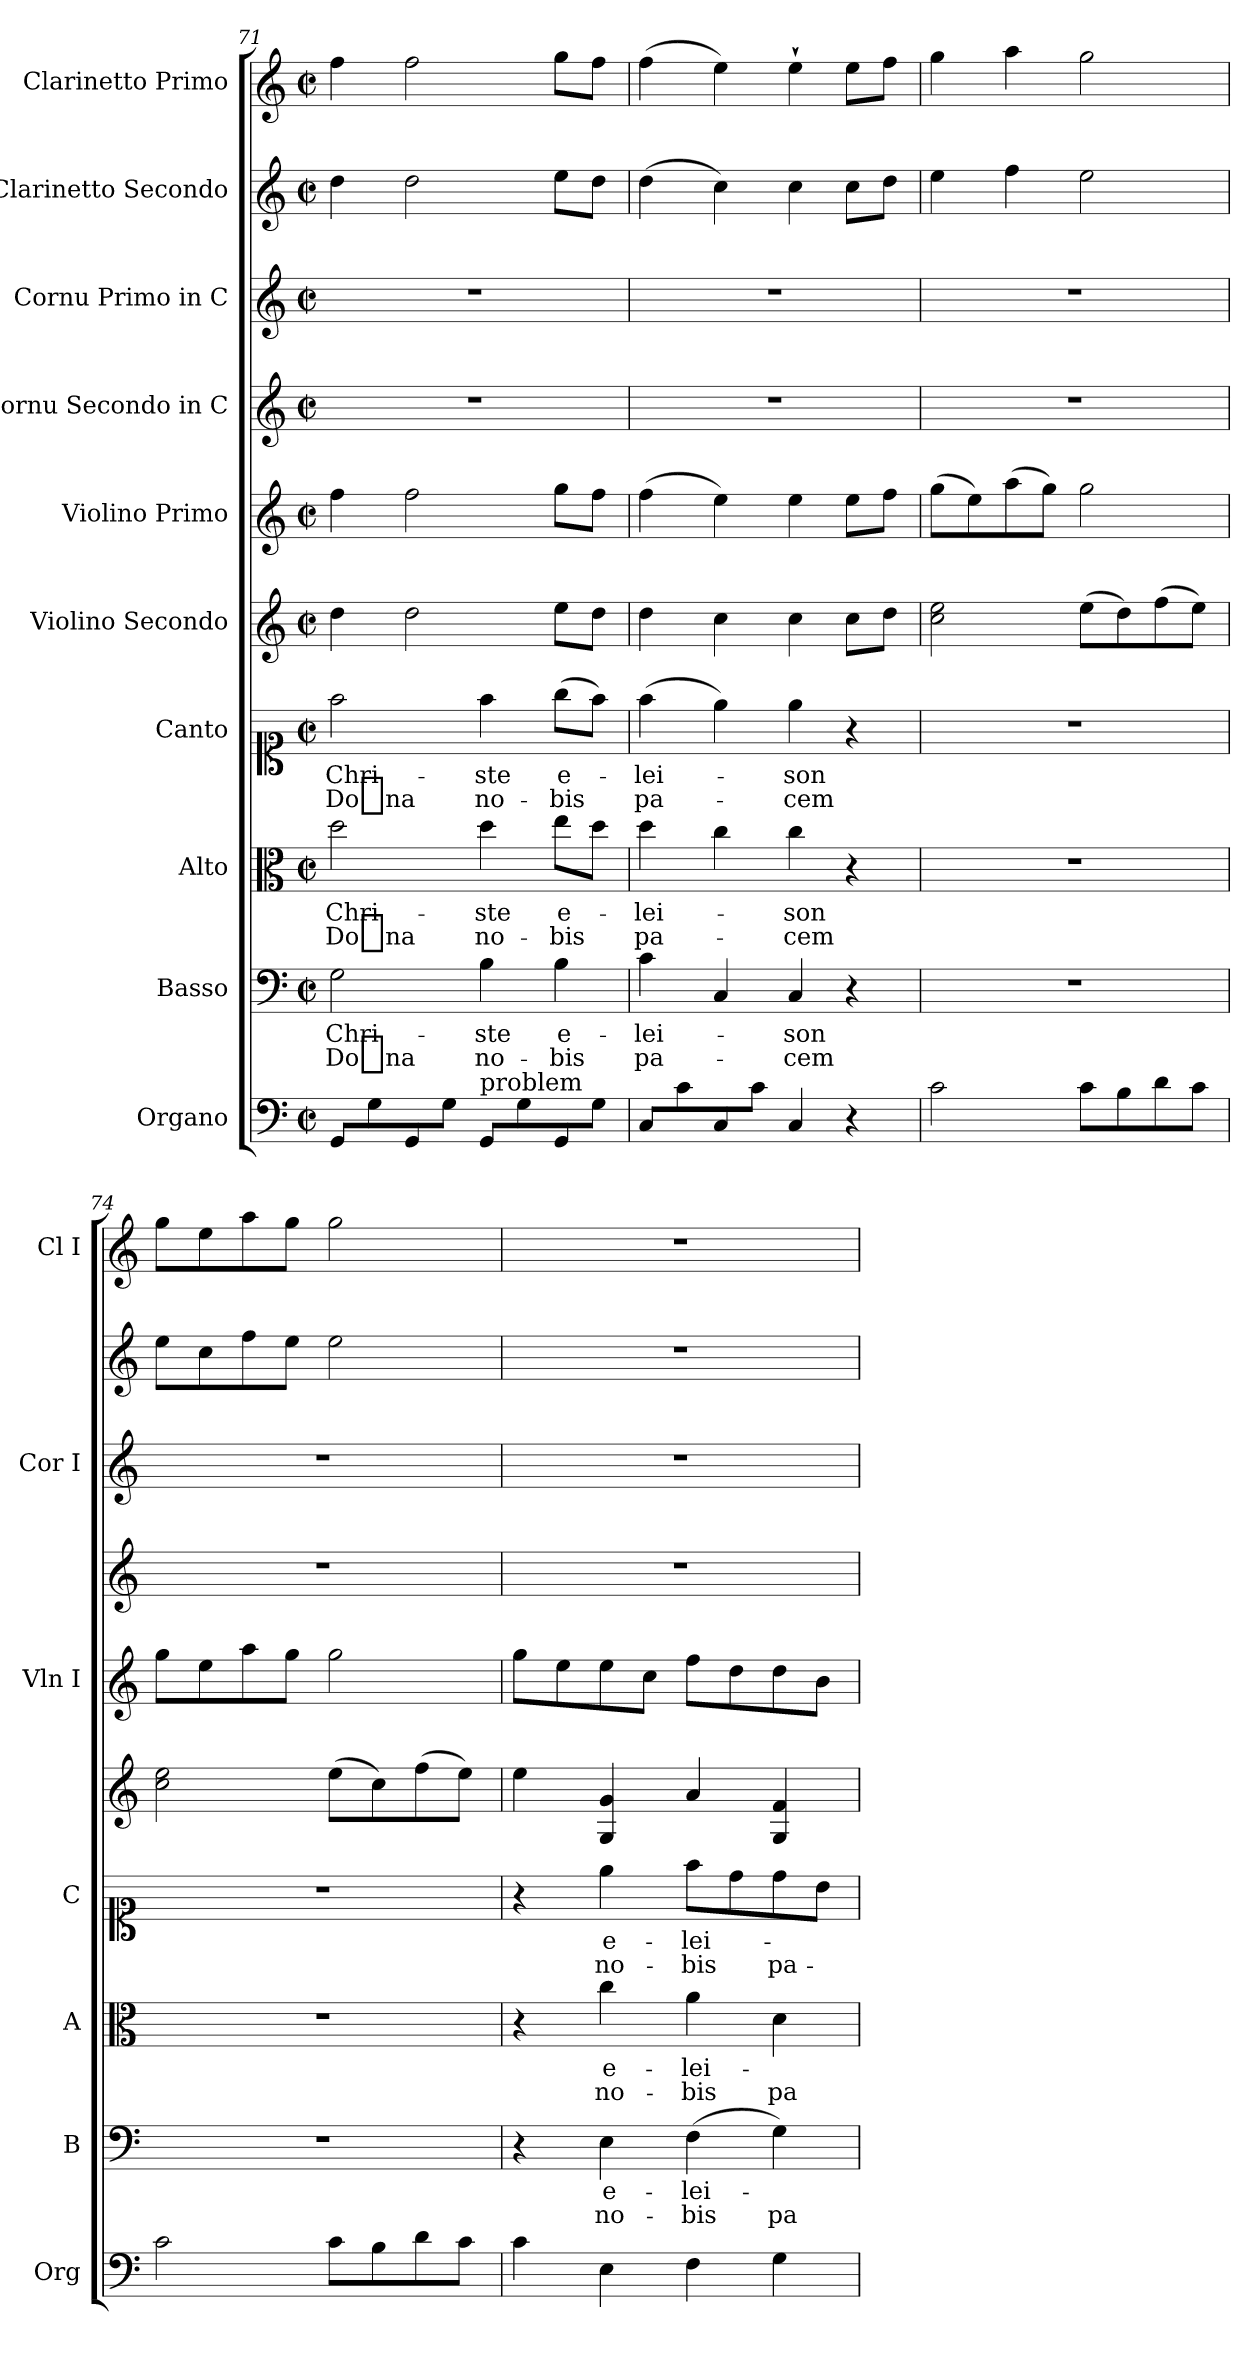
**kern	**kern	**text	**text	**kern	**text	**text	**kern	**text	**text	**kern	**kern	**kern	**kern	**kern	**kern
*part10	*part9	*part9	*part9	*part8	*part8	*part8	*part7	*part7	*part7	*part6	*part5	*part4	*part3	*part2	*part1
*staff10	*staff9	*staff9	*staff9	*staff8	*staff8	*staff8	*staff7	*staff7	*staff7	*staff6	*staff5	*staff4	*staff3	*staff2	*staff1
*I"Organo	*I"Basso	*	*	*I"Alto	*	*	*I"Canto	*	*	*I"Violino Secondo	*I"Violino Primo	*I"Cornu Secondo in C	*I"Cornu Primo in C	*I"Clarinetto Secondo	*I"Clarinetto Primo
*I'Org	*I'B	*	*	*I'A	*	*	*I'C	*	*	*	*I'Vln I	*	*I'Cor I	*	*I'Cl I
*clefF4	*clefF4	*	*	*clefC3	*	*	*clefC1	*	*	*clefG2	*clefG2	*clefG2	*clefG2	*clefG2	*clefG2
*k[]	*k[]	*	*	*k[]	*	*	*k[]	*	*	*k[]	*k[]	*k[]	*k[]	*k[]	*k[]
*M2/2	*M2/2	*	*	*M2/2	*	*	*M2/2	*	*	*M2/2	*M2/2	*M2/2	*M2/2	*M2/2	*M2/2
*met(c|)	*met(c|)	*	*	*met(c|)	*	*	*met(c|)	*	*	*met(c|)	*met(c|)	*met(c|)	*met(c|)	*met(c|)	*met(c|)
=71	=71	=71	=71	=71	=71	=71	=71	=71	=71	=71	=71	=71	=71	=71	=71
8GG/L	2G	Chri-	Do_na	2dd	Chri-	Do_na	2ff	Chri-	Do_na	4dd	4ff	1r	1r	4dd	4ff
8G\	.	.	.	.	.	.	.	.	.	.	.	.	.	.	.
8GG/	.	.	.	.	.	.	.	.	.	2dd	2ff	.	.	2dd	2ff
8G\J	.	.	.	.	.	.	.	.	.	.	.	.	.	.	.
!LO:TX:a:t=problem	!	!	!	!	!	!	!	!	!	!	!	!	!	!	!
8GG/L	4B	-ste	no-	4dd	-ste	no-	4ff	-ste	no-	.	.	.	.	.	.
8G\	.	.	.	.	.	.	.	.	.	.	.	.	.	.	.
8GG/	4B	e-	-bis	8eeL	e-	-bis	(>8ggL	e-	-bis	8eeL	8ggL	.	.	8eeL	8ggL
8G\J	.	.	.	8ddJ	.	.	8ffJ)	.	.	8ddJ	8ffJ	.	.	8ddJ	8ffJ
=72	=72	=72	=72	=72	=72	=72	=72	=72	=72	=72	=72	=72	=72	=72	=72
8C/L	4c	-lei-	pa-	4dd	-lei-	pa-	(>4ff	-lei-	pa-	4dd	(>4ff	1r	1r	(>4dd	(>4ff
8c\	.	.	.	.	.	.	.	.	.	.	.	.	.	.	.
8C/	4C	.	.	4cc	.	.	4ee)	.	.	4cc	4ee)	.	.	4cc)	4ee)
8c\J	.	.	.	.	.	.	.	.	.	.	.	.	.	.	.
4C	4C	-son	-cem	4cc	-son	-cem	4ee	-son	-cem	4cc	4ee	.	.	4cc	4ee`
4r	4r	.	.	4r	.	.	4r	.	.	8ccL	8eeL	.	.	8ccL	8eeL
.	.	.	.	.	.	.	.	.	.	8ddJ	8ffJ	.	.	8ddJ	8ffJ
=73	=73	=73	=73	=73	=73	=73	=73	=73	=73	=73	=73	=73	=73	=73	=73
2c	1r	.	.	1r	.	.	1r	.	.	2cc 2ee	(>8ggL	1r	1r	4ee	4gg
.	.	.	.	.	.	.	.	.	.	.	8ee)	.	.	.	.
.	.	.	.	.	.	.	.	.	.	.	(>8aa	.	.	4ff	4aa
.	.	.	.	.	.	.	.	.	.	.	8ggJ)	.	.	.	.
8cL	.	.	.	.	.	.	.	.	.	(>8eeL	2gg	.	.	2ee	2gg
8B	.	.	.	.	.	.	.	.	.	8dd)	.	.	.	.	.
8d	.	.	.	.	.	.	.	.	.	(>8ff	.	.	.	.	.
8cJ	.	.	.	.	.	.	.	.	.	8eeJ)	.	.	.	.	.
=74	=74	=74	=74	=74	=74	=74	=74	=74	=74	=74	=74	=74	=74	=74	=74
2c	1r	.	.	1r	.	.	1r	.	.	2cc 2ee	8ggL	1r	1r	8eeL	8ggL
.	.	.	.	.	.	.	.	.	.	.	8ee	.	.	8cc	8ee
.	.	.	.	.	.	.	.	.	.	.	8aa	.	.	8ff	8aa
.	.	.	.	.	.	.	.	.	.	.	8ggJ	.	.	8eeJ	8ggJ
8cL	.	.	.	.	.	.	.	.	.	(>8eeL	2gg	.	.	2ee	2gg
8B	.	.	.	.	.	.	.	.	.	8cc)	.	.	.	.	.
8d	.	.	.	.	.	.	.	.	.	(>8ff	.	.	.	.	.
8cJ	.	.	.	.	.	.	.	.	.	8eeJ)	.	.	.	.	.
=75	=75	=75	=75	=75	=75	=75	=75	=75	=75	=75	=75	=75	=75	=75	=75
4c	4r	.	.	4r	.	.	4r	.	.	4ee	8ggL	1r	1r	1r	1r
.	.	.	.	.	.	.	.	.	.	.	8ee	.	.	.	.
4E	4E	e-	no-	4cc	e-	no-	4ee	e-	no-	4G 4g	8ee	.	.	.	.
.	.	.	.	.	.	.	.	.	.	.	8ccJ	.	.	.	.
4F	(>4F	-lei-	-bis	4a	-lei-	-bis	8ffL	-lei-	-bis	4a	8ffL	.	.	.	.
.	.	.	.	.	.	.	8dd	.	.	.	8dd	.	.	.	.
4G	4G)	.	pa-	4d	.	pa-	8dd	.	pa-	4G 4f	8dd	.	.	.	.
.	.	.	.	.	.	.	8bJ	.	.	.	8bJ	.	.	.	.
=	=	=	=	=	=	=	=	=	=	=	=	=	=	=	=
*-	*-	*-	*-	*-	*-	*-	*-	*-	*-	*-	*-	*-	*-	*-	*-
